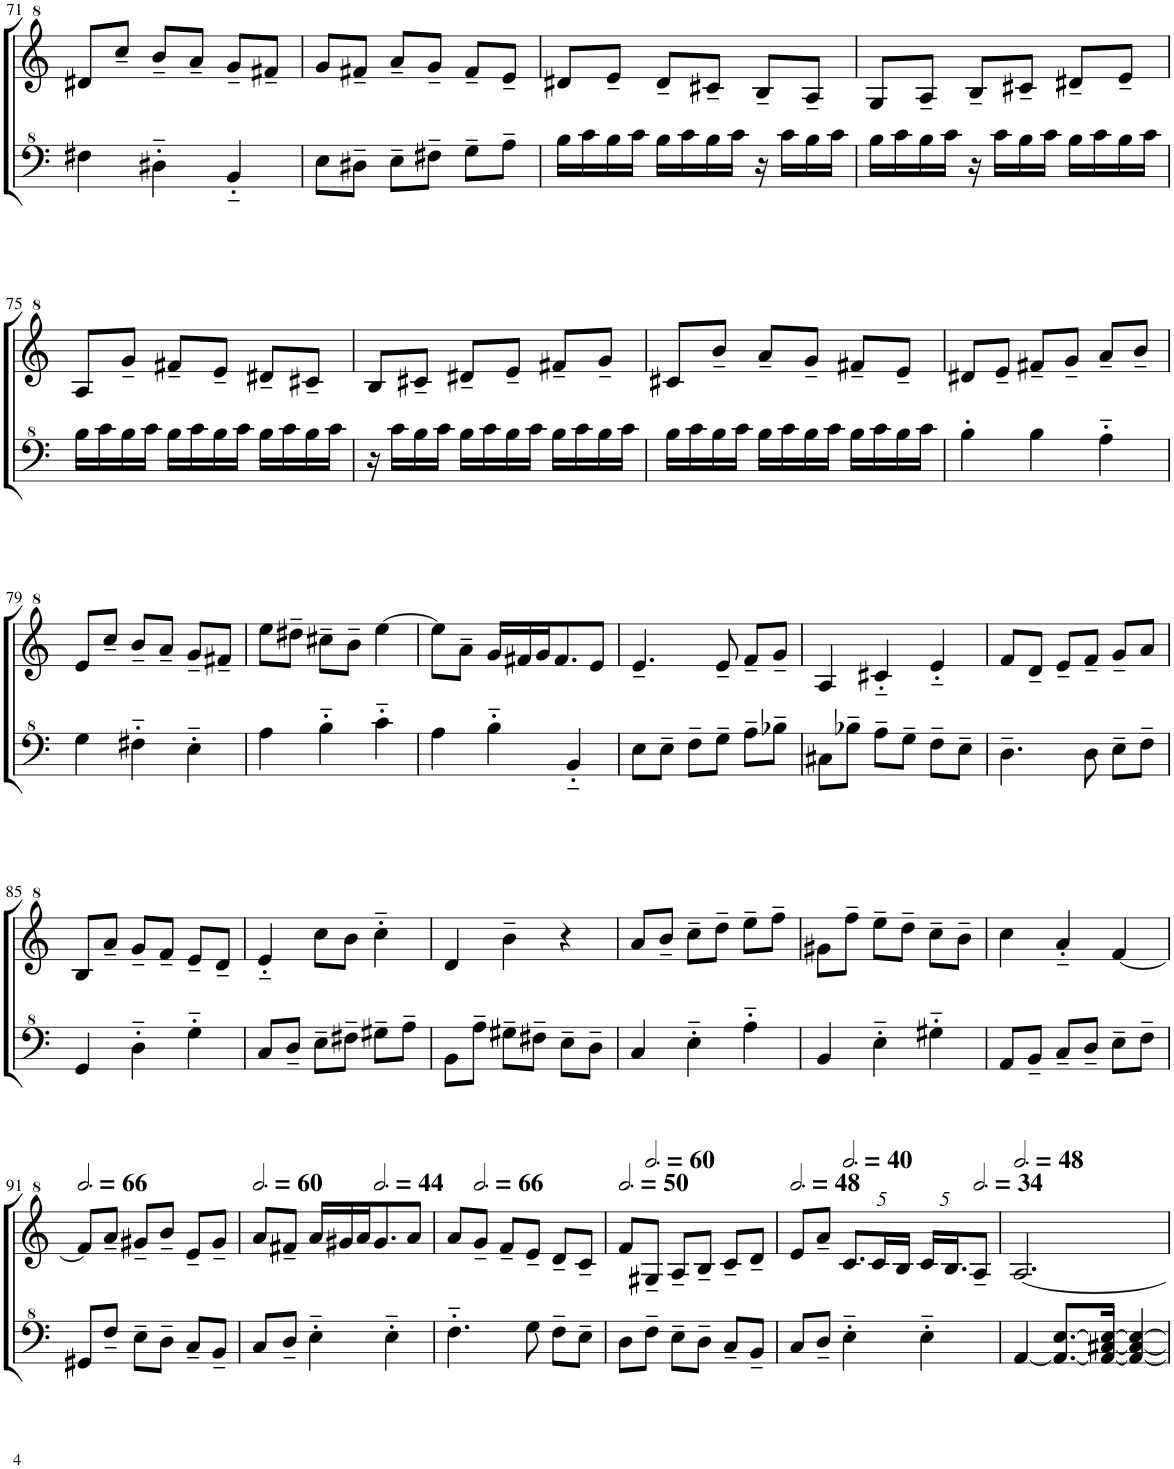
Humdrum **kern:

**kern	**kern
*part1	*part1
*staff2	*staff1
*I"Model III	*
!!LO:PB:g=z
*clefF^4	*clefG^2
*k[]	*k[]
*M3/4	*M3/4
=71	=71
4f#X\	8dd#X/L
.	8ccc~/J
4d#X'~\	8bb~/L
.	8aa~/J
4B'~/	8gg~/L
.	8ff#X~/J
=72	=72
8e\L	8gg/L
8d#X~\J	8ff#X~/J
8e~\L	8aa~/L
8f#X~\J	8gg~/J
8g~\L	8ff#~/L
8a~\J	8ee~/J
=73	=73
16b\LL	8dd#X/L
16cc\	.
16b\	8ee~/J
16cc\JJ	.
16b\LL	8dd#~/L
16cc\	.
16b\	8cc#X~/J
16cc\JJ	.
16r	8b~/L
16cc\LL	.
16b\	8a~/J
16cc\JJ	.
=74	=74
16b\LL	8g/L
16cc\	.
16b\	8a~/J
16cc\JJ	.
16r	8b~/L
16cc\LL	.
16b\	8cc#X~/J
16cc\JJ	.
16b\LL	8dd#X~/L
16cc\	.
16b\	8ee~/J
16cc\JJ	.
!!LO:LB:g=z
=75	=75
16b\LL	8a/L
16cc\	.
16b\	8gg~/J
16cc\JJ	.
16b\LL	8ff#X~/L
16cc\	.
16b\	8ee~/J
16cc\JJ	.
16b\LL	8dd#X~/L
16cc\	.
16b\	8cc#X~/J
16cc\JJ	.
=76	=76
16r	8b/L
16cc\LL	.
16b\	8cc#X~/J
16cc\JJ	.
16b\LL	8dd#X~/L
16cc\	.
16b\	8ee~/J
16cc\JJ	.
16b\LL	8ff#X~/L
16cc\	.
16b\	8gg~/J
16cc\JJ	.
=77	=77
16b\LL	8cc#X/L
16cc\	.
16b\	8bb~/J
16cc\JJ	.
16b\LL	8aa~/L
16cc\	.
16b\	8gg~/J
16cc\JJ	.
16b\LL	8ff#X~/L
16cc\	.
16b\	8ee~/J
16cc\JJ	.
=78	=78
4b'\	8dd#X/L
.	8ee~/J
4b\	8ff#X~/L
.	8gg~/J
4a'~\	8aa~/L
.	8bb~/J
!!LO:LB:g=z
=79	=79
4g\	8ee/L
.	8ccc~/J
4f#X'~\	8bb~/L
.	8aa~/J
4e'~\	8gg~/L
.	8ff#X~/J
=80	=80
4a\	8eee\L
.	8ddd#X~\J
4b'~\	8ccc#X~\L
.	8bb~\J
4cc'~\	[4eee\
=81	=81
4a\	8eee\L]
.	8aa~\J
4b'~\	16gg/LL
.	16ff#X/
.	16gg/J
.	8.ff#/
4B'~/	.
.	8ee/J
=82	=82
8e\L	4.ee~/
8e~\J	.
8f~\L	.
8g~\J	8ee~/
8a~\L	8ff~/L
8b-X~\J	8gg~/J
=83	=83
8c#X\L	4a/
8b-X~\J	.
8a~\L	4cc#X'~/
8g~\J	.
8f~\L	4ee'~/
8e~\J	.
=84	=84
4.d~\	8ff/L
.	8dd~/J
.	8ee~/L
8d\	8ff~/J
8e~\L	8gg~/L
8f~\J	8aa/J
!!LO:LB:g=z
=85	=85
4G/	8b/L
.	8aa~/J
4d'~\	8gg~/L
.	8ff~/J
4g'~\	8ee~/L
.	8dd~/J
=86	=86
8c/L	4ee'~/
8d~/J	.
8e~\L	8ccc\L
8f#X~\J	8bb\J
8g#X~\L	4ccc'~\
8a~\J	.
=87	=87
8B\L	4dd/
8a~\J	.
8g#X~\L	4bb~\
8f#X~\J	.
8e~\L	4r
8d~\J	.
=88	=88
4c/	8aa/L
.	8bb~/J
4e'~\	8ccc~\L
.	8ddd~\J
4a'~\	8eee~\L
.	8fff~\J
=89	=89
4B/	8gg#X\L
.	8fff~\J
4e'~\	8eee~\L
.	8ddd~\J
4g#X'~\	8ccc~\L
.	8bb~\J
=90	=90
8A/L	4ccc\
8B~/J	.
8c~/L	4aa'~/
8d~/J	.
8e~\L	[4ff/
8f~\J	.
!!LO:LB:g=z
=91	=91
*	*MM198
8G#X/L	8ff/L]
8f~/J	8aa~/J
8e~\L	8gg#X~/L
8d~\J	8bb~/J
8c~/L	8ee~/L
8B~/J	8gg#~/J
=92	=92
*	*MM180
8c/L	8aa/L
8d~/J	8ff#X~/J
4e'~\	16aa/LL
.	16gg#X/
.	16aa/J
*	*MM132
.	8.gg#/
4e'~\	.
.	8aa/J
=93	=93
4.f'~\	8aa/L
*	*MM198
.	8gg~/J
.	8ff~/L
8g\	8ee~/J
8f~\L	8dd~/L
8e~\J	8cc~/J
=94	=94
*	*MM150
8d\L	8ff/L
*	*MM180
8f~\J	8g#X~/J
8e~\L	8a~/L
8d~\J	8b~/J
8c~/L	8cc~/L
8B~/J	8dd~/J
=95	=95
*	*MM144
8c/L	8ee/L
8d~/J	8aa~/J
*	*Xbrackettup
*	*MM120
4e'~\	10.cc/L
.	20cc/L
.	20b/JJ
4e'~\	20cc/LL
.	20.b/J
*	*MM102
.	8a~/J
=96	=96
*	*MM144
[4A/	[2.a/
8.A/_ [8.e/L	.
16A/_ [16c#X/ 16e/_Jk	.
4A/_ 4c#/_ 4e/_	.
=	=
*-	*-
